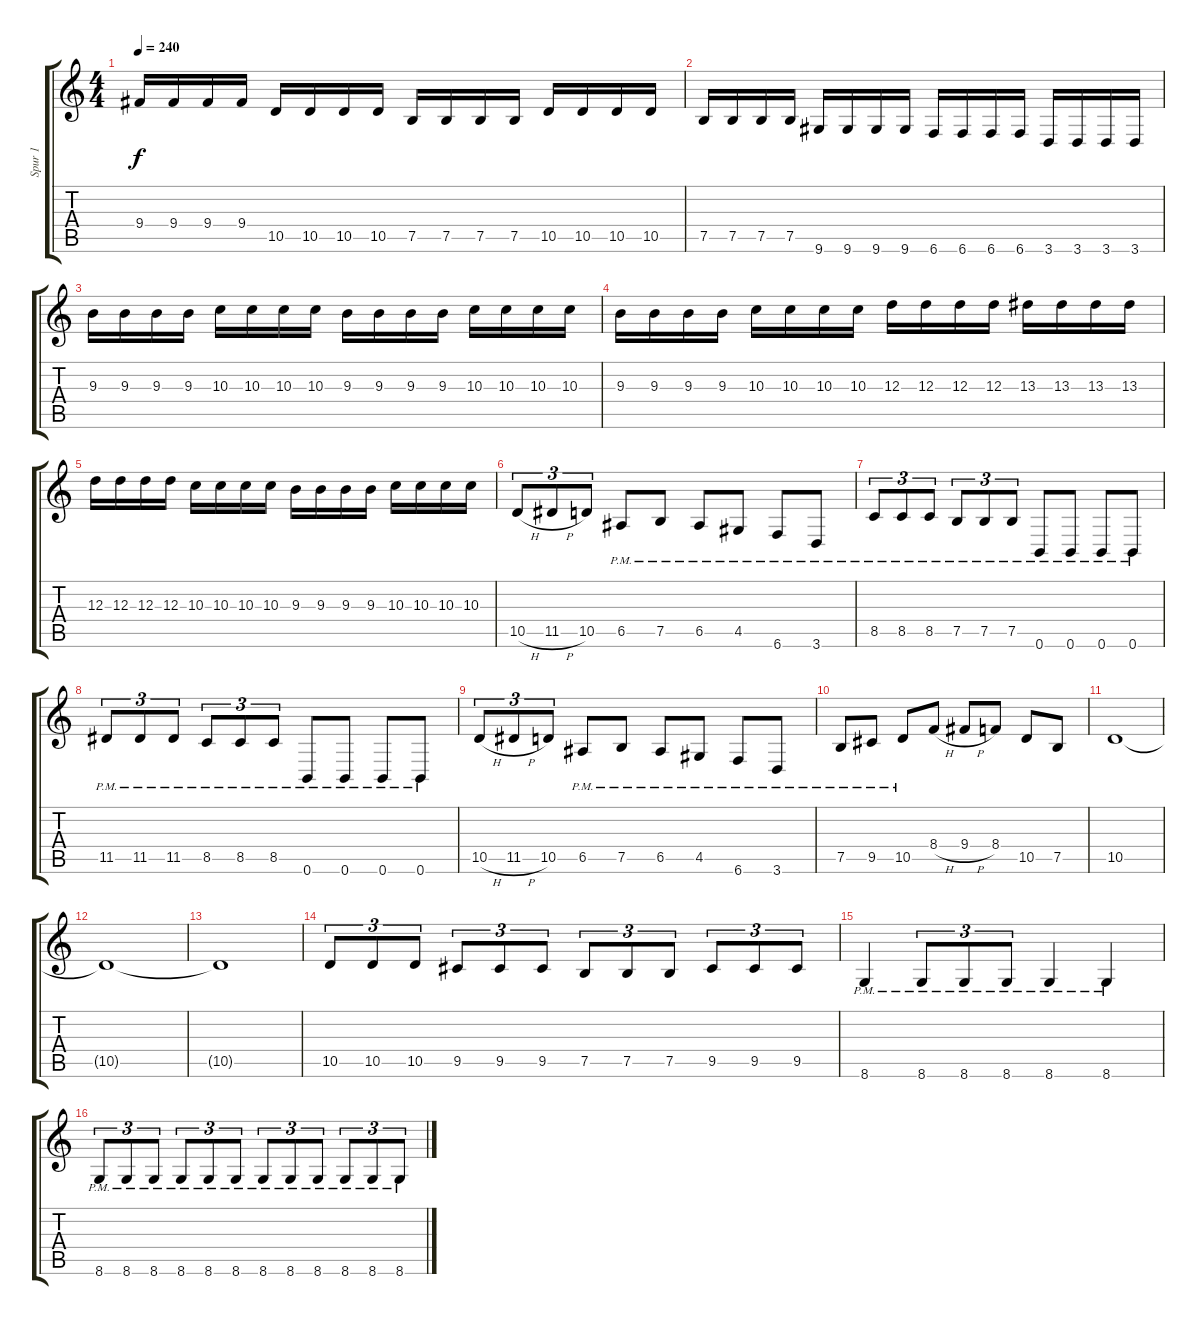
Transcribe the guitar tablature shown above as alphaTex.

\track ("Spur 1" "Spur 1") {instrument distortionguitar}
\staff {score tabs}
\tuning (B3 Gb3 D3 A2 E2 B1) {hide}
\ts (4 4)
\tempo 240
\clef g2
\ks c
9.4.16{dy f} 9.4.16 9.4.16 9.4.16 10.5.16 10.5.16 10.5.16 10.5.16 7.5.16 7.5.16 7.5.16 7.5.16 10.5.16 10.5.16 10.5.16 10.5.16 |
7.5.16 7.5.16 7.5.16 7.5.16 9.6.16 9.6.16 9.6.16 9.6.16 6.6.16 6.6.16 6.6.16 6.6.16 3.6.16 3.6.16 3.6.16 3.6.16 |
9.3.16 9.3.16 9.3.16 9.3.16 10.3.16 10.3.16 10.3.16 10.3.16 9.3.16 9.3.16 9.3.16 9.3.16 10.3.16 10.3.16 10.3.16 10.3.16 |
9.3.16 9.3.16 9.3.16 9.3.16 10.3.16 10.3.16 10.3.16 10.3.16 12.3.16 12.3.16 12.3.16 12.3.16 13.3.16 13.3.16 13.3.16 13.3.16 |
12.3.16 12.3.16 12.3.16 12.3.16 10.3.16 10.3.16 10.3.16 10.3.16 9.3.16 9.3.16 9.3.16 9.3.16 10.3.16 10.3.16 10.3.16 10.3.16 |
10.5{h}.8{tu (3 2)} 11.5{h}.8{tu (3 2)} 10.5.8{tu (3 2)} 6.5{pm}.8 7.5{pm}.8 6.5{pm}.8 4.5{pm}.8 6.6{pm}.8 3.6{pm}.8 |
8.5{pm}.8{tu (3 2)} 8.5{pm}.8{tu (3 2)} 8.5{pm}.8{tu (3 2)} 7.5{pm}.8{tu (3 2)} 7.5{pm}.8{tu (3 2)} 7.5{pm}.8{tu (3 2)} 0.6{pm}.8 0.6{pm}.8 0.6{pm}.8 0.6{pm}.8 |
11.5{pm}.8{tu (3 2)} 11.5{pm}.8{tu (3 2)} 11.5{pm}.8{tu (3 2)} 8.5{pm}.8{tu (3 2)} 8.5{pm}.8{tu (3 2)} 8.5{pm}.8{tu (3 2)} 0.6{pm}.8 0.6{pm}.8 0.6{pm}.8 0.6{pm}.8 |
10.5{h}.8{tu (3 2)} 11.5{h}.8{tu (3 2)} 10.5.8{tu (3 2)} 6.5{pm}.8 7.5{pm}.8 6.5{pm}.8 4.5{pm}.8 6.6{pm}.8 3.6{pm}.8 |
7.5{pm}.8 9.5{pm}.8 10.5{pm}.8 8.4{h}.8 9.4{h}.8 8.4.8 10.5.8 7.5.8 |
10.5.1 |
10.5{t}.1 |
10.5{t}.1 |
10.5.8{tu (3 2)} 10.5.8{tu (3 2)} 10.5.8{tu (3 2)} 9.5.8{tu (3 2)} 9.5.8{tu (3 2)} 9.5.8{tu (3 2)} 7.5.8{tu (3 2)} 7.5.8{tu (3 2)} 7.5.8{tu (3 2)} 9.5.8{tu (3 2)} 9.5.8{tu (3 2)} 9.5.8{tu (3 2)} |
8.6{pm}.4 8.6{pm}.8{tu (3 2)} 8.6{pm}.8{tu (3 2)} 8.6{pm}.8{tu (3 2)} 8.6{pm}.4 8.6{pm}.4 |
8.6{pm}.8{tu (3 2)} 8.6{pm}.8{tu (3 2)} 8.6{pm}.8{tu (3 2)} 8.6{pm}.8{tu (3 2)} 8.6{pm}.8{tu (3 2)} 8.6{pm}.8{tu (3 2)} 8.6{pm}.8{tu (3 2)} 8.6{pm}.8{tu (3 2)} 8.6{pm}.8{tu (3 2)} 8.6{pm}.8{tu (3 2)} 8.6{pm}.8{tu (3 2)} 8.6{pm}.8{tu (3 2)}
